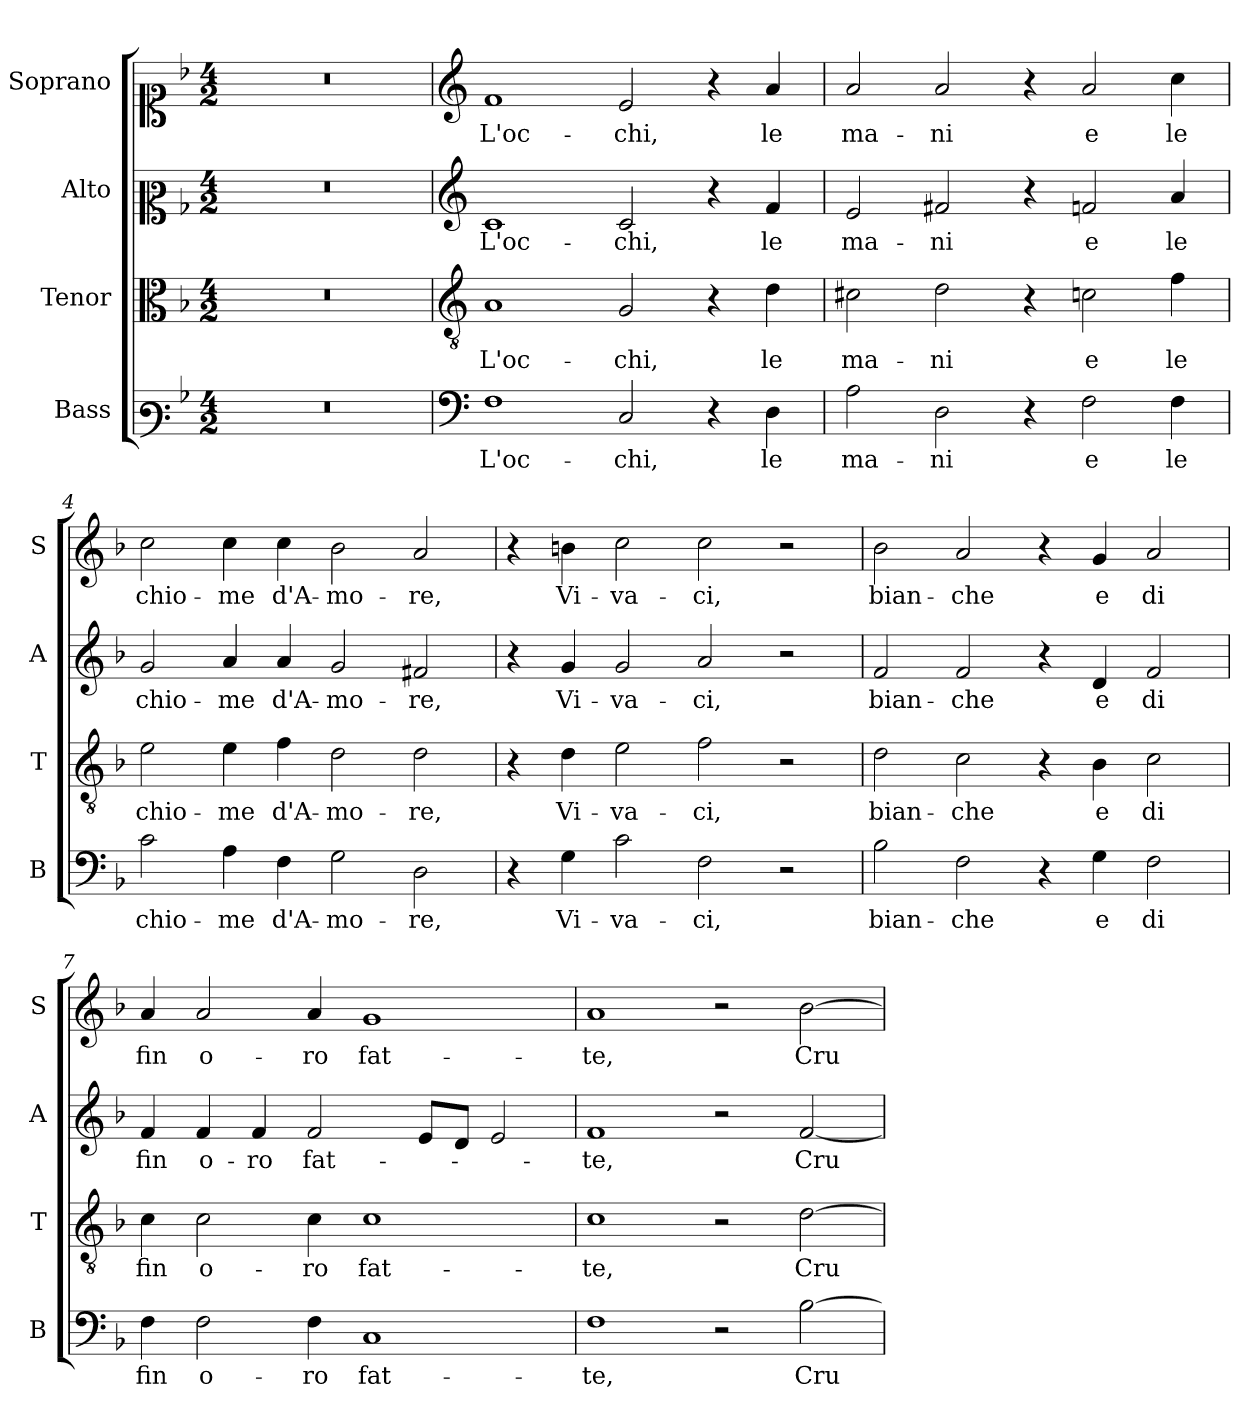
**kern	**text	**kern	**text	**kern	**text	**kern	**text
*part4	*part4	*part3	*part3	*part2	*part2	*part1	*part1
*staff4	*staff4	*staff3	*staff3	*staff2	*staff2	*staff1	*staff1
*I"Bass	*	*I"Tenor	*	*I"Alto	*	*I"Soprano	*
*I'B	*	*I'T	*	*I'A	*	*I'S	*
*clefF3	*	*clefC3	*	*clefC2	*	*clefC1	*
*k[b-]	*	*k[b-]	*	*k[b-]	*	*k[b-]	*
*F:	*	*F:	*	*F:	*	*F:	*
*M4/2	*	*M4/2	*	*M4/2	*	*M4/2	*
=1	=1	=1	=1	=1	=1	=1	=1
0r	.	0r	.	0r	.	0r	.
=2	=2	=2	=2	=2	=2	=2	=2
*clefF4	*	*clefGv2	*	*clefG2	*	*clefG2	*
!	!LO:LY:b	!	!LO:LY:b	!	!LO:LY:b	!	!LO:LY:b
1F	L'oc-	1A	L'oc-	1c	L'oc-	1f	L'oc-
!	!LO:LY:b	!	!LO:LY:b	!	!LO:LY:b	!	!LO:LY:b
2C/	-chi,	2G/	-chi,	2c/	-chi,	2e/	-chi,
4r	.	4r	.	4r	.	4r	.
!	!LO:LY:b	!	!LO:LY:b	!	!LO:LY:b	!	!LO:LY:b
4D\	le	4d\	le	4f/	le	4a/	le
=3	=3	=3	=3	=3	=3	=3	=3
!	!LO:LY:b	!	!LO:LY:b	!	!LO:LY:b	!	!LO:LY:b
2A\	ma-	2c#X\	ma-	2e/	ma-	2a/	ma-
!	!LO:LY:b	!	!LO:LY:b	!	!LO:LY:b	!	!LO:LY:b
2D\	-ni	2d\	-ni	2f#X/	-ni	2a/	-ni
4r	.	4r	.	4r	.	4r	.
!	!LO:LY:b	!	!LO:LY:b	!	!LO:LY:b	!	!LO:LY:b
2F\	e	2cn\	e	2fn/	e	2a/	e
!	!LO:LY:b	!	!LO:LY:b	!	!LO:LY:b	!	!LO:LY:b
4F\	le	4f\	le	4a/	le	4cc\	le
=4	=4	=4	=4	=4	=4	=4	=4
!	!LO:LY:b	!	!LO:LY:b	!	!LO:LY:b	!	!LO:LY:b
2c\	chio-	2e\	chio-	2g/	chio-	2cc\	chio-
!	!LO:LY:b	!	!LO:LY:b	!	!LO:LY:b	!	!LO:LY:b
4A\	-me	4e\	-me	4a/	-me	4cc\	-me
!	!LO:LY:b	!	!LO:LY:b	!	!LO:LY:b	!	!LO:LY:b
4F\	d'A-	4f\	d'A-	4a/	d'A-	4cc\	d'A-
!	!LO:LY:b	!	!LO:LY:b	!	!LO:LY:b	!	!LO:LY:b
2G\	-mo-	2d\	-mo-	2g/	-mo-	2b-\	-mo-
!	!LO:LY:b	!	!LO:LY:b	!	!LO:LY:b	!	!LO:LY:b
2D\	-re,	2d\	-re,	2f#X/	-re,	2a/	-re,
!!LO:LB:g=z
=5	=5	=5	=5	=5	=5	=5	=5
4r	.	4r	.	4r	.	4r	.
!	!LO:LY:b	!	!LO:LY:b	!	!LO:LY:b	!	!LO:LY:b
4G\	Vi-	4d\	Vi-	4g/	Vi-	4bn\	Vi-
!	!LO:LY:b	!	!LO:LY:b	!	!LO:LY:b	!	!LO:LY:b
2c\	-va-	2e\	-va-	2g/	-va-	2cc\	-va-
!	!LO:LY:b	!	!LO:LY:b	!	!LO:LY:b	!	!LO:LY:b
2F\	-ci,	2f\	-ci,	2a/	-ci,	2cc\	-ci,
2r	.	2r	.	2r	.	2r	.
=6	=6	=6	=6	=6	=6	=6	=6
!	!LO:LY:b	!	!LO:LY:b	!	!LO:LY:b	!	!LO:LY:b
2B-\	bian-	2d\	bian-	2f/	bian-	2b-\	bian-
!	!LO:LY:b	!	!LO:LY:b	!	!LO:LY:b	!	!LO:LY:b
2F\	-che	2c\	-che	2f/	-che	2a/	-che
4r	.	4r	.	4r	.	4r	.
!	!LO:LY:b	!	!LO:LY:b	!	!LO:LY:b	!	!LO:LY:b
4G\	e	4B-\	e	4d/	e	4g/	e
!	!LO:LY:b	!	!LO:LY:b	!	!LO:LY:b	!	!LO:LY:b
2F\	di	2c\	di	2f/	di	2a/	di
=7	=7	=7	=7	=7	=7	=7	=7
!	!LO:LY:b	!	!LO:LY:b	!	!LO:LY:b	!	!LO:LY:b
4F\	fin	4c\	fin	4f/	fin	4a/	fin
!	!LO:LY:b	!	!LO:LY:b	!	!LO:LY:b	!	!LO:LY:b
2F\	o-	2c\	o-	4f/	o-	2a/	o-
!	!	!	!	!	!LO:LY:b	!	!
.	.	.	.	4f/	-ro	.	.
!	!LO:LY:b	!	!LO:LY:b	!	!LO:LY:b	!	!LO:LY:b
4F\	-ro	4c\	-ro	2f/	fat-	4a/	-ro
!	!LO:LY:b	!	!LO:LY:b	!	!	!	!LO:LY:b
1C	fat-	1c	fat-	.	.	1g	fat-
.	.	.	.	8e/L	.	.	.
.	.	.	.	8d/J	.	.	.
.	.	.	.	2e/	.	.	.
=8	=8	=8	=8	=8	=8	=8	=8
!	!LO:LY:b	!	!LO:LY:b	!	!LO:LY:b	!	!LO:LY:b
1F	-te,	1c	-te,	1f	-te,	1a	-te,
2r	.	2r	.	2r	.	2r	.
!	!LO:LY:b	!	!LO:LY:b	!	!LO:LY:b	!	!LO:LY:b
[2B-\	Cru-	[2d\	Cru-	[2f/	Cru-	[2b-\	Cru-
=	=	=	=	=	=	=	=
*-	*-	*-	*-	*-	*-	*-	*-
